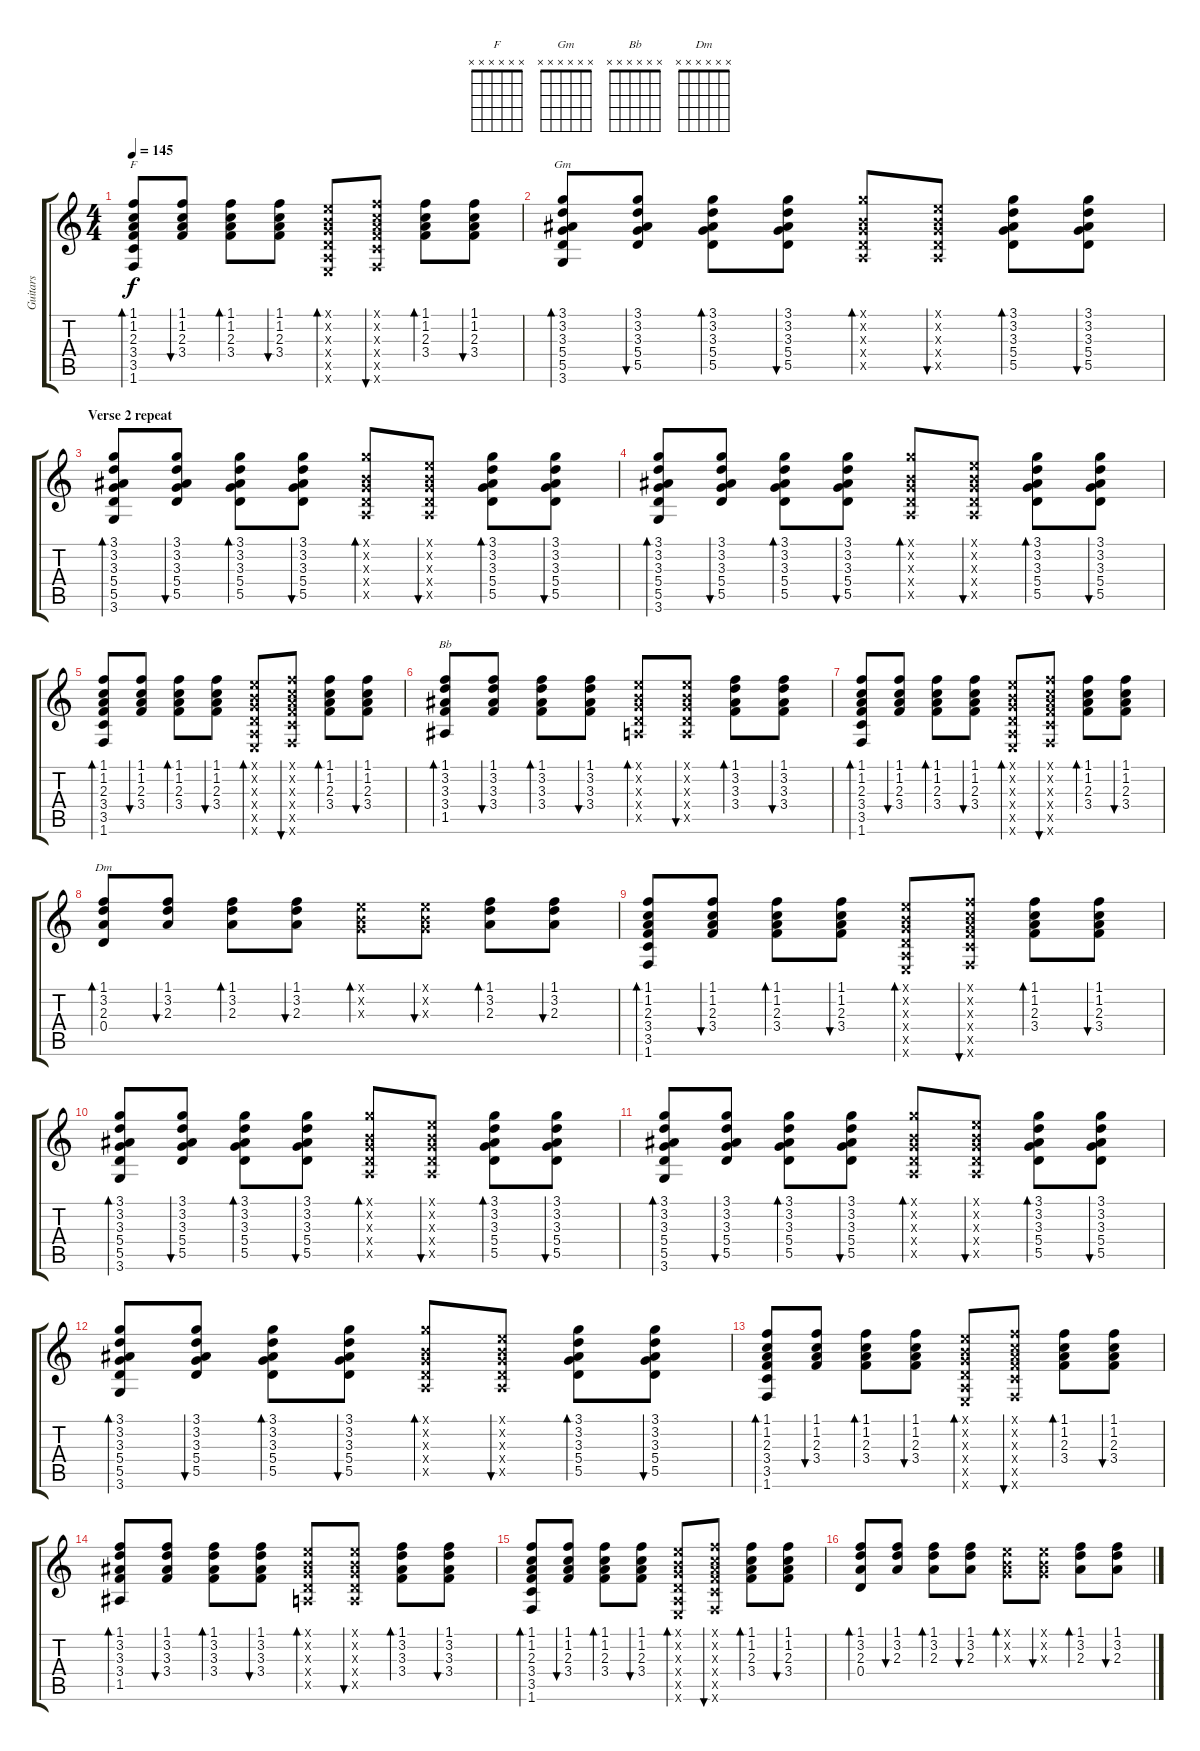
\track ("Guitars" "Guitars") {instrument acousticguitarnylon}
\staff {score tabs}
\tuning (E4 B3 G3 D3 A2 E2) {hide}
\chord ("F" x x x x x x)
\chord ("Gm" x x x x x x)
\chord ("Bb" x x x x x x)
\chord ("Dm" x x x x x x)
\ts (4 4)
\tempo 145
\clef g2
\ks c
(1.1 1.2 2.3 3.4 3.5 1.6).8{bd 30 ch "F" dy f} (1.1 1.2 2.3 3.4).8{bu 30} (1.1 1.2 2.3 3.4).8{bd 30} (1.1 1.2 2.3 3.4).8{bu 30} (0.1{x} 0.2{x} 0.3{x} 0.4{x} 0.5{x} 0.6{x}).8{bd 30} (1.1{x} 1.2{x} 2.3{x} 3.4{x} 3.5{x} 1.6{x}).8{bu 30} (1.1 1.2 2.3 3.4).8{bd 30} (1.1 1.2 2.3 3.4).8{bu 30} |
(3.1 3.2 3.3 5.4 5.5 3.6).8{bd 60 ch "Gm"} (3.1 3.2 3.3 5.4 5.5).8{bu 60} (3.1 3.2 3.3 5.4 5.5).8{bd 60} (3.1 3.2 3.3 5.4 5.5).8{bu 60} (3.1{x} 0.2{x} 0.3{x} 0.4{x} 0.5{x}).8{bd 60} (0.1{x} 0.2{x} 0.3{x} 0.4{x} 0.5{x}).8{bu 60} (3.1 3.2 3.3 5.4 5.5).8{bd 60} (3.1 3.2 3.3 5.4 5.5).8{bu 60} |
\section ("" "Verse 2 repeat")
(3.1 3.2 3.3 5.4 5.5 3.6).8{bd 60 volume 9} (3.1 3.2 3.3 5.4 5.5).8{bu 60} (3.1 3.2 3.3 5.4 5.5).8{bd 60} (3.1 3.2 3.3 5.4 5.5).8{bu 60} (3.1{x} 0.2{x} 0.3{x} 0.4{x} 0.5{x}).8{bd 60} (0.1{x} 0.2{x} 0.3{x} 0.4{x} 0.5{x}).8{bu 60} (3.1 3.2 3.3 5.4 5.5).8{bd 60} (3.1 3.2 3.3 5.4 5.5).8{bu 60} |
(3.1 3.2 3.3 5.4 5.5 3.6).8{bd 60} (3.1 3.2 3.3 5.4 5.5).8{bu 60} (3.1 3.2 3.3 5.4 5.5).8{bd 60} (3.1 3.2 3.3 5.4 5.5).8{bu 60} (3.1{x} 0.2{x} 0.3{x} 0.4{x} 0.5{x}).8{bd 60} (0.1{x} 0.2{x} 0.3{x} 0.4{x} 0.5{x}).8{bu 60} (3.1 3.2 3.3 5.4 5.5).8{bd 60} (3.1 3.2 3.3 5.4 5.5).8{bu 60} |
(1.1 1.2 2.3 3.4 3.5 1.6).8{bd 30} (1.1 1.2 2.3 3.4).8{bu 30} (1.1 1.2 2.3 3.4).8{bd 30} (1.1 1.2 2.3 3.4).8{bu 30} (0.1{x} 0.2{x} 0.3{x} 0.4{x} 0.5{x} 0.6{x}).8{bd 30} (1.1{x} 1.2{x} 2.3{x} 3.4{x} 3.5{x} 1.6{x}).8{bu 30} (1.1 1.2 2.3 3.4).8{bd 30} (1.1 1.2 2.3 3.4).8{bu 30} |
(1.1 3.2 3.3 3.4 1.5).8{bd 120 ch "Bb"} (1.1 3.2 3.3 3.4).8{bu 120} (1.1 3.2 3.3 3.4).8{bd 120} (1.1 3.2 3.3 3.4).8{bu 120} (0.1{x} 0.2{x} 0.3{x} 0.4{x} 0.5{x}).8{bd 120} (0.1{x} 0.2{x} 0.3{x} 0.4{x} 0.5{x}).8{bu 60} (1.1 3.2 3.3 3.4).8{bd 60} (1.1 3.2 3.3 3.4).8{bu 120} |
(1.1 1.2 2.3 3.4 3.5 1.6).8{bd 30} (1.1 1.2 2.3 3.4).8{bu 30} (1.1 1.2 2.3 3.4).8{bd 30} (1.1 1.2 2.3 3.4).8{bu 30} (0.1{x} 0.2{x} 0.3{x} 0.4{x} 0.5{x} 0.6{x}).8{bd 30} (1.1{x} 1.2{x} 2.3{x} 3.4{x} 3.5{x} 1.6{x}).8{bu 30} (1.1 1.2 2.3 3.4).8{bd 30} (1.1 1.2 2.3 3.4).8{bu 30} |
(1.1 3.2 2.3 0.4).8{bd 60 ch "Dm"} (1.1 3.2 2.3).8{bu 60} (1.1 3.2 2.3).8{bd 60} (1.1 3.2 2.3).8{bu 60} (0.1{x} 0.2{x} 0.3{x}).8{bd 60} (0.1{x} 0.2{x} 0.3{x}).8{bu 60} (1.1 3.2 2.3).8{bd 60} (1.1 3.2 2.3).8{bu 60} |
(1.1 1.2 2.3 3.4 3.5 1.6).8{bd 30} (1.1 1.2 2.3 3.4).8{bu 30} (1.1 1.2 2.3 3.4).8{bd 30} (1.1 1.2 2.3 3.4).8{bu 30} (0.1{x} 0.2{x} 0.3{x} 0.4{x} 0.5{x} 0.6{x}).8{bd 30} (1.1{x} 1.2{x} 2.3{x} 3.4{x} 3.5{x} 1.6{x}).8{bu 30} (1.1 1.2 2.3 3.4).8{bd 30} (1.1 1.2 2.3 3.4).8{bu 30} |
(3.1 3.2 3.3 5.4 5.5 3.6).8{bd 60} (3.1 3.2 3.3 5.4 5.5).8{bu 60} (3.1 3.2 3.3 5.4 5.5).8{bd 60} (3.1 3.2 3.3 5.4 5.5).8{bu 60} (3.1{x} 0.2{x} 0.3{x} 0.4{x} 0.5{x}).8{bd 60} (0.1{x} 0.2{x} 0.3{x} 0.4{x} 0.5{x}).8{bu 60} (3.1 3.2 3.3 5.4 5.5).8{bd 60} (3.1 3.2 3.3 5.4 5.5).8{bu 60} |
(3.1 3.2 3.3 5.4 5.5 3.6).8{bd 60} (3.1 3.2 3.3 5.4 5.5).8{bu 60} (3.1 3.2 3.3 5.4 5.5).8{bd 60} (3.1 3.2 3.3 5.4 5.5).8{bu 60} (3.1{x} 0.2{x} 0.3{x} 0.4{x} 0.5{x}).8{bd 60} (0.1{x} 0.2{x} 0.3{x} 0.4{x} 0.5{x}).8{bu 60} (3.1 3.2 3.3 5.4 5.5).8{bd 60} (3.1 3.2 3.3 5.4 5.5).8{bu 60} |
(3.1 3.2 3.3 5.4 5.5 3.6).8{bd 60} (3.1 3.2 3.3 5.4 5.5).8{bu 60} (3.1 3.2 3.3 5.4 5.5).8{bd 60} (3.1 3.2 3.3 5.4 5.5).8{bu 60} (3.1{x} 0.2{x} 0.3{x} 0.4{x} 0.5{x}).8{bd 60} (0.1{x} 0.2{x} 0.3{x} 0.4{x} 0.5{x}).8{bu 60} (3.1 3.2 3.3 5.4 5.5).8{bd 60} (3.1 3.2 3.3 5.4 5.5).8{bu 60} |
(1.1 1.2 2.3 3.4 3.5 1.6).8{bd 30} (1.1 1.2 2.3 3.4).8{bu 30} (1.1 1.2 2.3 3.4).8{bd 30} (1.1 1.2 2.3 3.4).8{bu 30} (0.1{x} 0.2{x} 0.3{x} 0.4{x} 0.5{x} 0.6{x}).8{bd 30} (1.1{x} 1.2{x} 2.3{x} 3.4{x} 3.5{x} 1.6{x}).8{bu 30} (1.1 1.2 2.3 3.4).8{bd 30} (1.1 1.2 2.3 3.4).8{bu 30} |
(1.1 3.2 3.3 3.4 1.5).8{bd 120} (1.1 3.2 3.3 3.4).8{bu 120} (1.1 3.2 3.3 3.4).8{bd 120} (1.1 3.2 3.3 3.4).8{bu 120} (0.1{x} 0.2{x} 0.3{x} 0.4{x} 0.5{x}).8{bd 120} (0.1{x} 0.2{x} 0.3{x} 0.4{x} 0.5{x}).8{bu 60} (1.1 3.2 3.3 3.4).8{bd 60} (1.1 3.2 3.3 3.4).8{bu 120} |
(1.1 1.2 2.3 3.4 3.5 1.6).8{bd 30} (1.1 1.2 2.3 3.4).8{bu 30} (1.1 1.2 2.3 3.4).8{bd 30} (1.1 1.2 2.3 3.4).8{bu 30} (0.1{x} 0.2{x} 0.3{x} 0.4{x} 0.5{x} 0.6{x}).8{bd 30} (1.1{x} 1.2{x} 2.3{x} 3.4{x} 3.5{x} 1.6{x}).8{bu 30} (1.1 1.2 2.3 3.4).8{bd 30} (1.1 1.2 2.3 3.4).8{bu 30} |
(1.1 3.2 2.3 0.4).8{bd 60} (1.1 3.2 2.3).8{bu 60} (1.1 3.2 2.3).8{bd 60} (1.1 3.2 2.3).8{bu 60} (0.1{x} 0.2{x} 0.3{x}).8{bd 60} (0.1{x} 0.2{x} 0.3{x}).8{bu 60} (1.1 3.2 2.3).8{bd 60} (1.1 3.2 2.3).8{bu 60}
